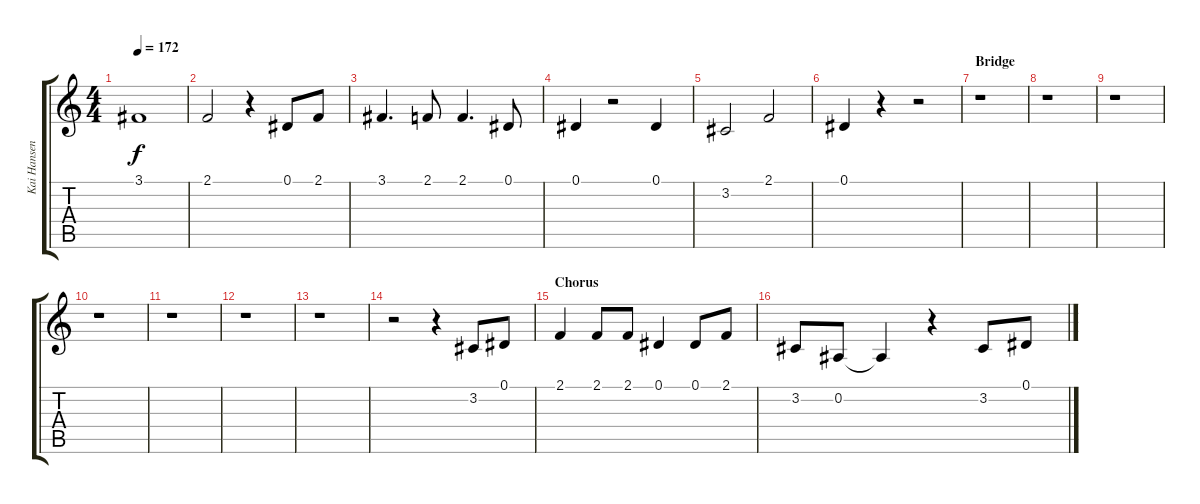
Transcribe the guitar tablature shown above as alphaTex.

\track ("Kai Hansen - Vocals" "Kai Hansen") {instrument trumpet}
\staff {score tabs}
\tuning (Eb4 Bb3 Gb3 Db3 Ab2 Eb2) {hide}
\ts (4 4)
\tempo 172
\clef g2
\ks c
3.1.1{dy f} |
2.1.2 r.4 0.1.8 2.1.8 |
3.1.4{d} 2.1.8 2.1.4{d} 0.1.8 |
0.1.4 r.2 0.1.4 |
3.2.2 2.1.2 |
0.1.4 r.4 r.2 |
\section ("" "Bridge")
r.1 |
r.1 |
r.1 |
r.1 |
r.1 |
r.1 |
r.1 |
r.2 r.4 3.2.8 0.1.8 |
\section ("" "Chorus")
2.1.4 2.1.8 2.1.8 0.1.4 0.1.8 2.1.8 |
3.2.8 0.2.8 0.2{t}.4 r.4 3.2.8 0.1.8
